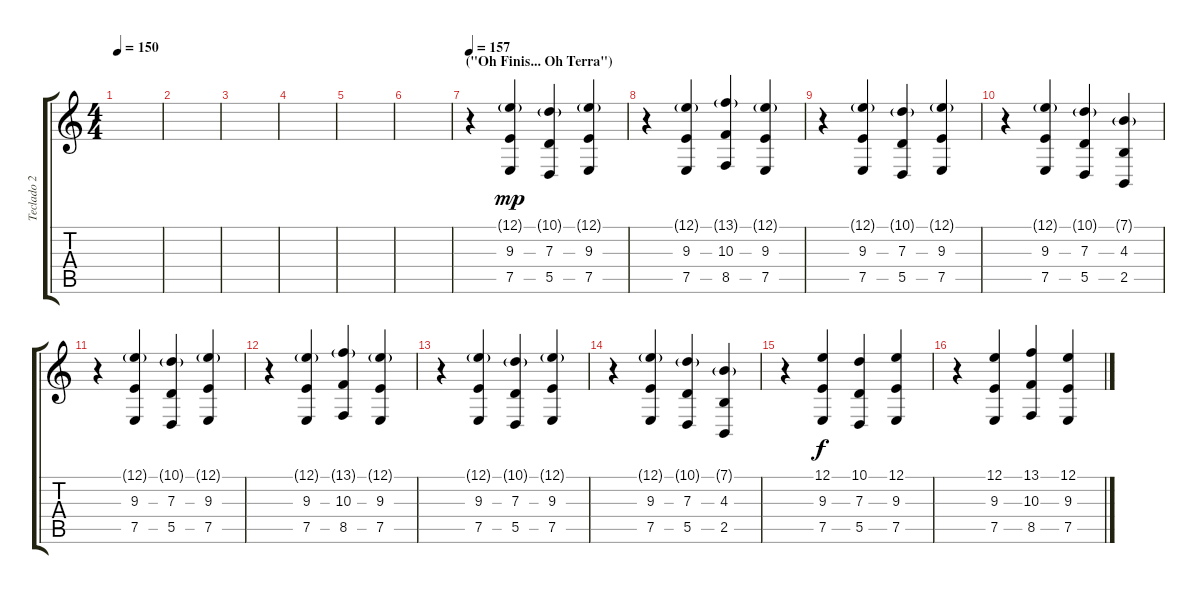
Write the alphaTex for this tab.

\track ("Teclado 2 + Coros" "Teclado 2 ") {instrument synthvoice}
\staff {score tabs}
\tuning (E4 B3 G3 D3 A2 E2) {hide}
\ts (4 4)
\tempo 150
\clef g2
\ks c
|
|
|
|
|
|
\section ("" "(\"Oh Finis... Oh Terra\")")
\tempo 157
r.4{volume 13 instrument synthvoice} (12.1{g} 9.3 7.5).4{dy mp} (10.1{g} 7.3 5.5).4 (12.1{g} 9.3 7.5).4 |
r.4 (12.1{g} 9.3 7.5).4 (13.1{g} 10.3 8.5).4 (12.1{g} 9.3 7.5).4 |
r.4 (12.1{g} 9.3 7.5).4 (10.1{g} 7.3 5.5).4 (12.1{g} 9.3 7.5).4 |
r.4 (12.1{g} 9.3 7.5).4 (10.1{g} 7.3 5.5).4 (7.1{g} 4.3 2.5).4 |
r.4 (12.1{g} 9.3 7.5).4 (10.1{g} 7.3 5.5).4 (12.1{g} 9.3 7.5).4 |
r.4 (12.1{g} 9.3 7.5).4 (13.1{g} 10.3 8.5).4 (12.1{g} 9.3 7.5).4 |
r.4 (12.1{g} 9.3 7.5).4 (10.1{g} 7.3 5.5).4 (12.1{g} 9.3 7.5).4 |
r.4 (12.1{g} 9.3 7.5).4 (10.1{g} 7.3 5.5).4 (7.1{g} 4.3 2.5).4 |
r.4 (12.1 9.3 7.5).4{dy f} (10.1 7.3 5.5).4 (12.1 9.3 7.5).4 |
r.4 (12.1 9.3 7.5).4 (13.1 10.3 8.5).4 (12.1 9.3 7.5).4
